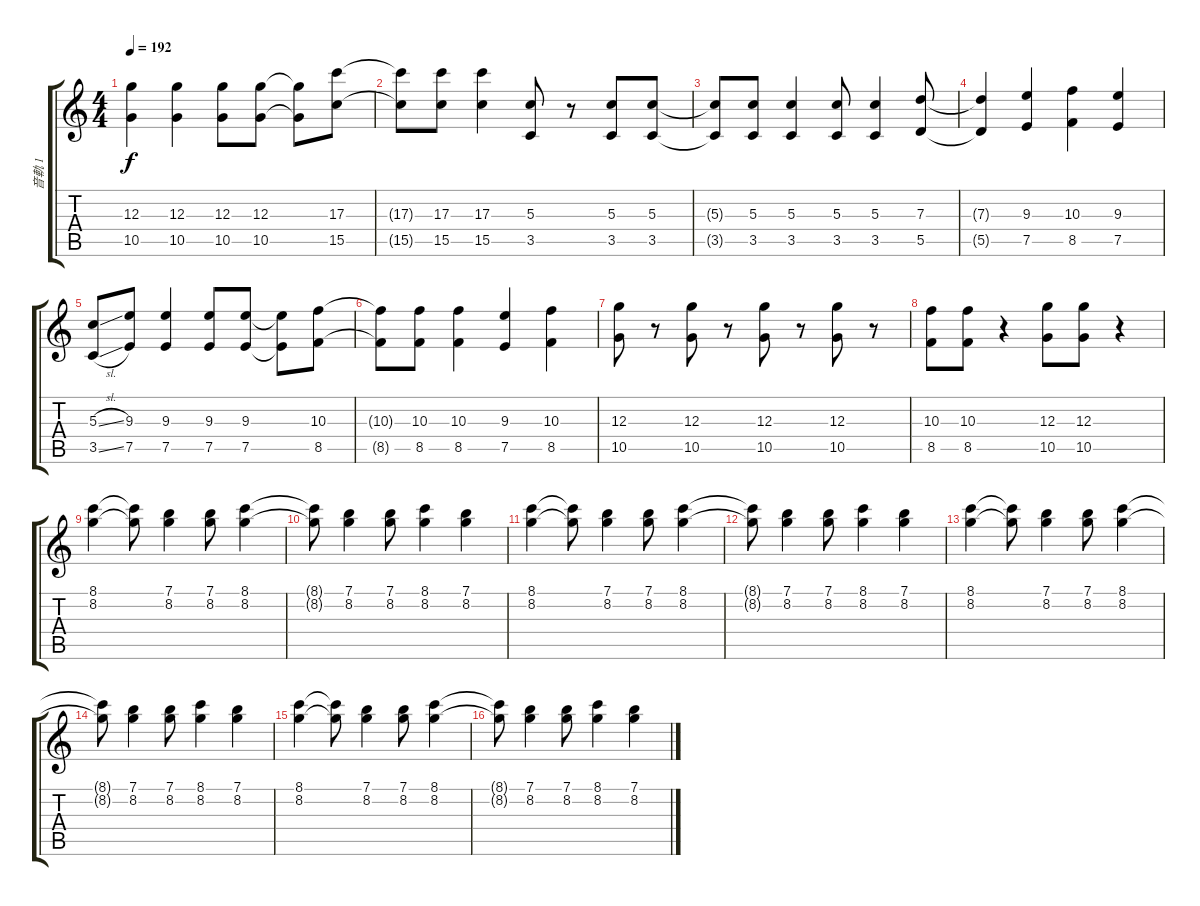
\track ("音軌 1" "音軌 1") {instrument electricguitarjazz}
\staff {score tabs}
\tuning (E4 B3 G3 D3 A2 E2) {hide}
\ts (4 4)
\tempo 192
\clef g2
\ks c
(12.3 10.5).4{dy f instrument overdrivenguitar} (12.3 10.5).4 (12.3 10.5).8 (12.3 10.5).8 (12.3{t} 10.5{t}).8 (17.3 15.5).8 |
(17.3{t} 15.5{t}).8 (17.3 15.5).8 (17.3 15.5).4 (5.3 3.5).8 r.8 (5.3 3.5).8 (5.3 3.5).8 |
(5.3{t} 3.5{t}).8 (5.3 3.5).8 (5.3 3.5).4 (5.3 3.5).8 (5.3 3.5).4 (7.3 5.5).8 |
(7.3{t} 5.5{t}).4 (9.3 7.5).4 (10.3 8.5).4 (9.3 7.5).4 |
(5.3{sl} 3.5{sl}).8 (9.3 7.5).8 (9.3 7.5).4 (9.3 7.5).8 (9.3 7.5).8 (9.3{t} 7.5{t}).8 (10.3 8.5).8 |
(10.3{t} 8.5{t}).8 (10.3 8.5).8 (10.3 8.5).4 (9.3 7.5).4 (10.3 8.5).4 |
(12.3 10.5).8 r.8 (12.3 10.5).8 r.8 (12.3 10.5).8 r.8 (12.3 10.5).8 r.8 |
(10.3 8.5).8 (10.3 8.5).8 r.4 (12.3 10.5).8 (12.3 10.5).8 r.4 |
(8.1 8.2).4 (8.1{t} 8.2{t}).8 (7.1 8.2).4 (7.1 8.2).8 (8.1 8.2).4 |
(8.1{t} 8.2{t}).8 (7.1 8.2).4 (7.1 8.2).8 (8.1 8.2).4 (7.1 8.2).4 |
(8.1 8.2).4 (8.1{t} 8.2{t}).8 (7.1 8.2).4 (7.1 8.2).8 (8.1 8.2).4 |
(8.1{t} 8.2{t}).8 (7.1 8.2).4 (7.1 8.2).8 (8.1 8.2).4 (7.1 8.2).4 |
(8.1 8.2).4 (8.1{t} 8.2{t}).8 (7.1 8.2).4 (7.1 8.2).8 (8.1 8.2).4 |
(8.1{t} 8.2{t}).8 (7.1 8.2).4 (7.1 8.2).8 (8.1 8.2).4 (7.1 8.2).4 |
(8.1 8.2).4 (8.1{t} 8.2{t}).8 (7.1 8.2).4 (7.1 8.2).8 (8.1 8.2).4 |
(8.1{t} 8.2{t}).8 (7.1 8.2).4 (7.1 8.2).8 (8.1 8.2).4 (7.1 8.2).4
